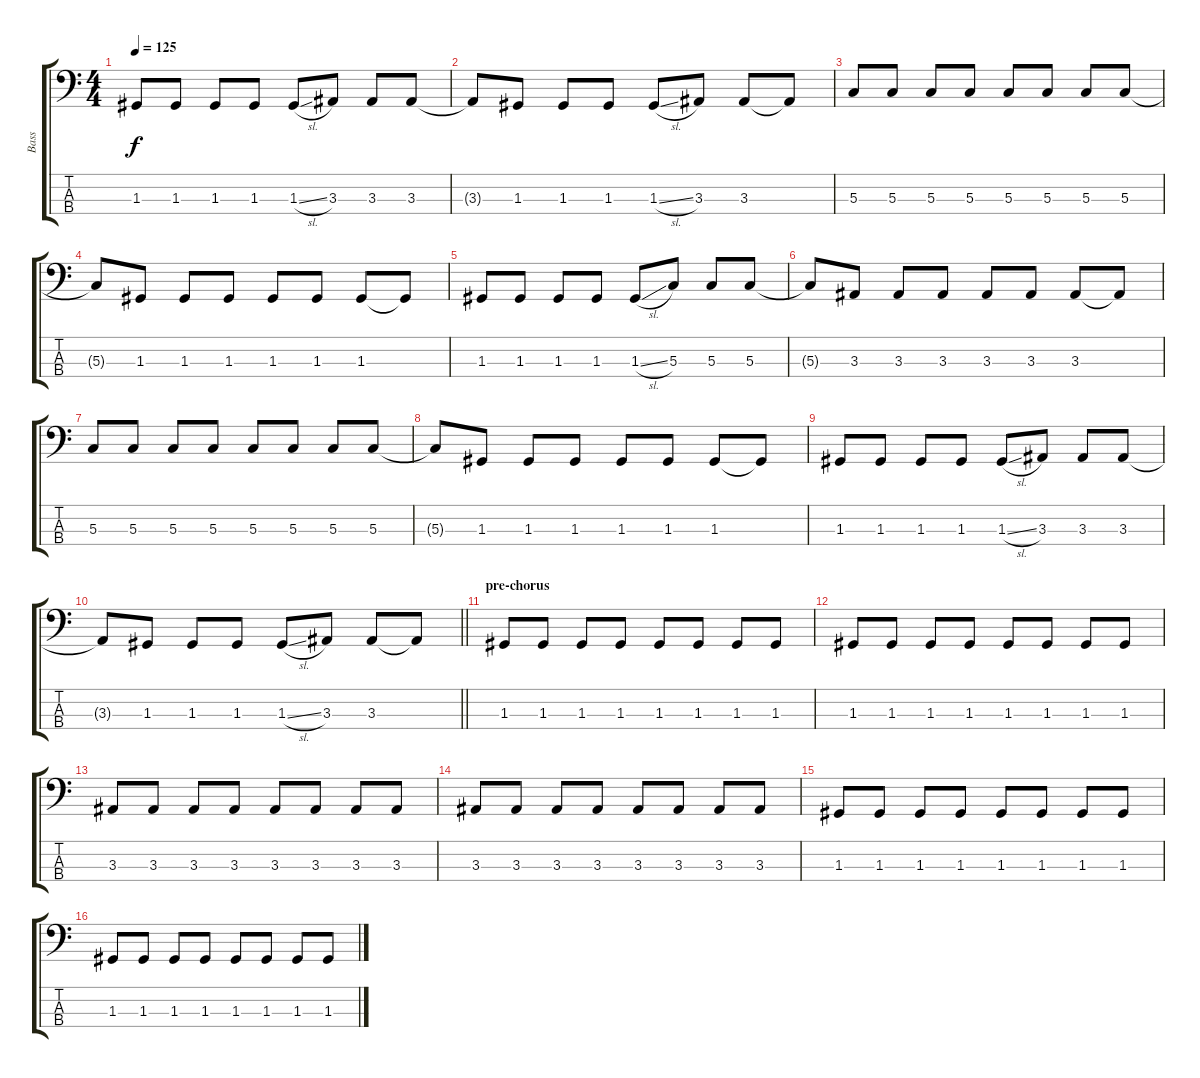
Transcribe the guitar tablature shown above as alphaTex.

\track ("Bass" "Bass") {instrument electricbassfinger}
\staff {score tabs}
\tuning (F2 C2 G1 C1) {hide}
\ts (4 4)
\tempo 125
\clef f4
\ks c
1.3.8{dy f} 1.3.8 1.3.8 1.3.8 1.3{sl}.8 3.3.8 3.3.8 3.3.8 |
3.3{t}.8 1.3.8 1.3.8 1.3.8 1.3{sl}.8 3.3.8 3.3.8 3.3{t}.8 |
5.3.8 5.3.8 5.3.8 5.3.8 5.3.8 5.3.8 5.3.8 5.3.8 |
5.3{t}.8 1.3.8 1.3.8 1.3.8 1.3.8 1.3.8 1.3.8 1.3{t}.8 |
1.3.8 1.3.8 1.3.8 1.3.8 1.3{sl}.8 5.3.8 5.3.8 5.3.8 |
5.3{t}.8 3.3.8 3.3.8 3.3.8 3.3.8 3.3.8 3.3.8 3.3{t}.8 |
5.3.8 5.3.8 5.3.8 5.3.8 5.3.8 5.3.8 5.3.8 5.3.8 |
5.3{t}.8 1.3.8 1.3.8 1.3.8 1.3.8 1.3.8 1.3.8 1.3{t}.8 |
1.3.8 1.3.8 1.3.8 1.3.8 1.3{sl}.8 3.3.8 3.3.8 3.3.8 |
\barLineRight lightlight
3.3{t}.8 1.3.8 1.3.8 1.3.8 1.3{sl}.8 3.3.8 3.3.8 3.3{t}.8 |
\section ("" "pre-chorus")
1.3.8 1.3.8 1.3.8 1.3.8 1.3.8 1.3.8 1.3.8 1.3.8 |
1.3.8 1.3.8 1.3.8 1.3.8 1.3.8 1.3.8 1.3.8 1.3.8 |
3.3.8 3.3.8 3.3.8 3.3.8 3.3.8 3.3.8 3.3.8 3.3.8 |
3.3.8 3.3.8 3.3.8 3.3.8 3.3.8 3.3.8 3.3.8 3.3.8 |
1.3.8 1.3.8 1.3.8 1.3.8 1.3.8 1.3.8 1.3.8 1.3.8 |
1.3.8 1.3.8 1.3.8 1.3.8 1.3.8 1.3.8 1.3.8 1.3.8
